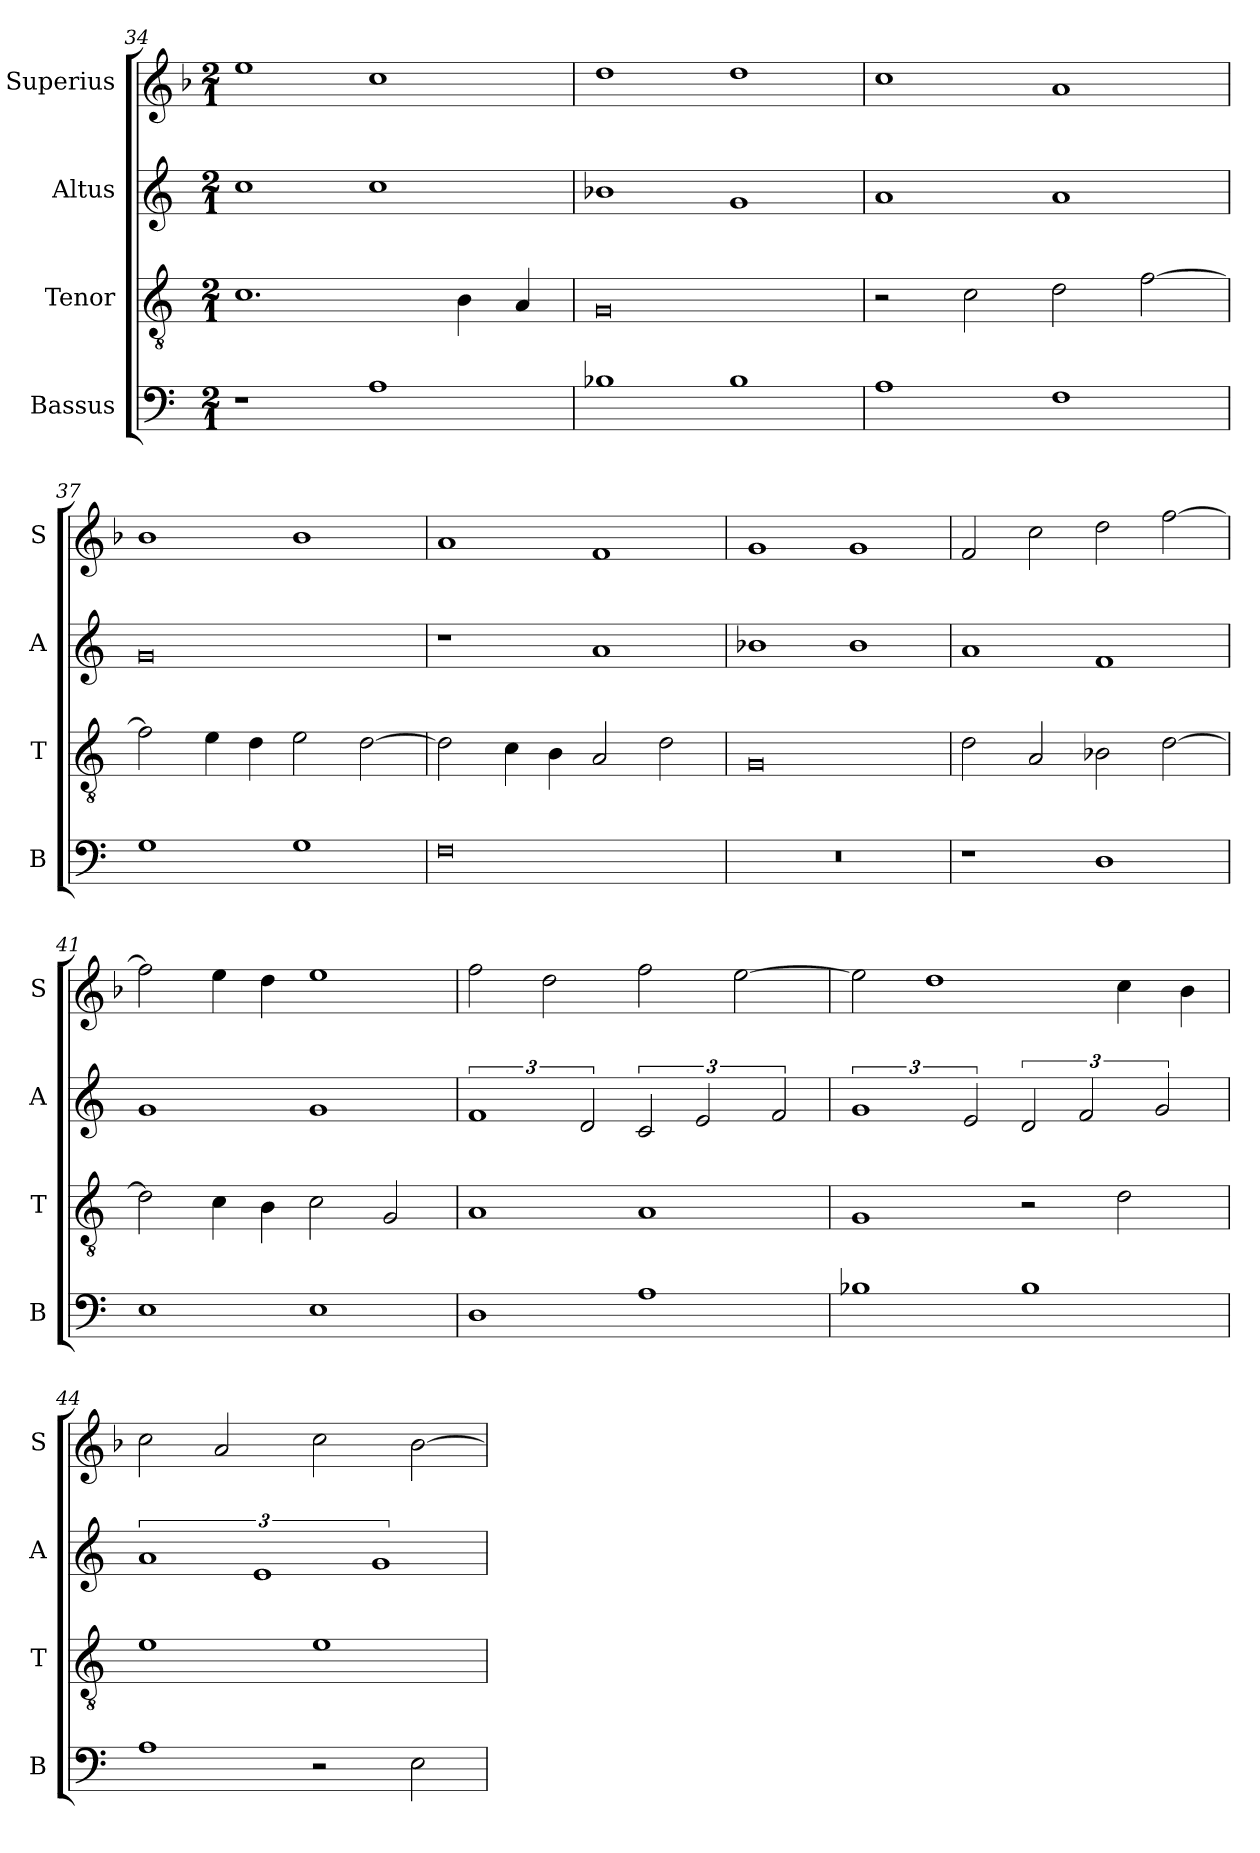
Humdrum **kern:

**kern	**kern	**kern	**kern
*part4	*part3	*part2	*part1
*staff4	*staff3	*staff2	*staff1
*I"Bassus	*I"Tenor	*I"Altus	*I"Superius
*I'B	*I'T	*I'A	*I'S
*clefF4	*clefGv2	*clefG2	*clefG2
*k[]	*k[]	*k[]	*k[b-]
*M2/1	*M2/1	*M2/1	*M2/1
=34	=34	=34	=34
1r	1.c	1cc	1ee
1A	.	1cc	1cc
.	4B\	.	.
.	4A/	.	.
=35	=35	=35	=35
1B-X	0G	1b-X	1dd
1B-	.	1g	1dd
=36	=36	=36	=36
1A	2r	1a	1cc
.	2c\	.	.
1F	2d\	1a	1a
.	[2f\	.	.
=37	=37	=37	=37
1G	2f\]	0g	1b-
.	4e\	.	.
.	4d\	.	.
1G	2e\	.	1b-
.	[2d\	.	.
=38	=38	=38	=38
0F	2d\]	1r	1a
.	4c\	.	.
.	4B\	.	.
.	2A/	1a	1f
.	2d\	.	.
=39	=39	=39	=39
0r	0G	1b-X	1g
.	.	1b-	1g
=40	=40	=40	=40
1r	2d\	1a	2f/
.	2A/	.	2cc\
1D	2B-X\	1f	2dd\
.	[2d\	.	[2ff\
=41	=41	=41	=41
1E	2d\]	1g	2ff\]
.	4c\	.	4ee\
.	4B\	.	4dd\
1E	2c\	1g	1ee
.	2G/	.	.
=42	=42	=42	=42
1D	1A	3%2f	2ff\
.	.	.	2dd\
.	.	3d/	.
1A	1A	3c/	2ff\
.	.	3e/	.
.	.	.	[2ee\
.	.	3f/	.
=43	=43	=43	=43
1B-X	1G	3%2g	2ee\]
.	.	.	1dd
.	.	3e/	.
1B-	2r	3d/	.
.	.	3f/	.
.	2d\	.	4cc\
.	.	3g/	.
.	.	.	4b-\
=44	=44	=44	=44
1A	1e	3%2a	2cc\
.	.	.	2a/
.	.	3%2e	.
2r	1e	.	2cc\
.	.	3%2g	.
2E\	.	.	[2b-\
=	=	=	=
*-	*-	*-	*-
